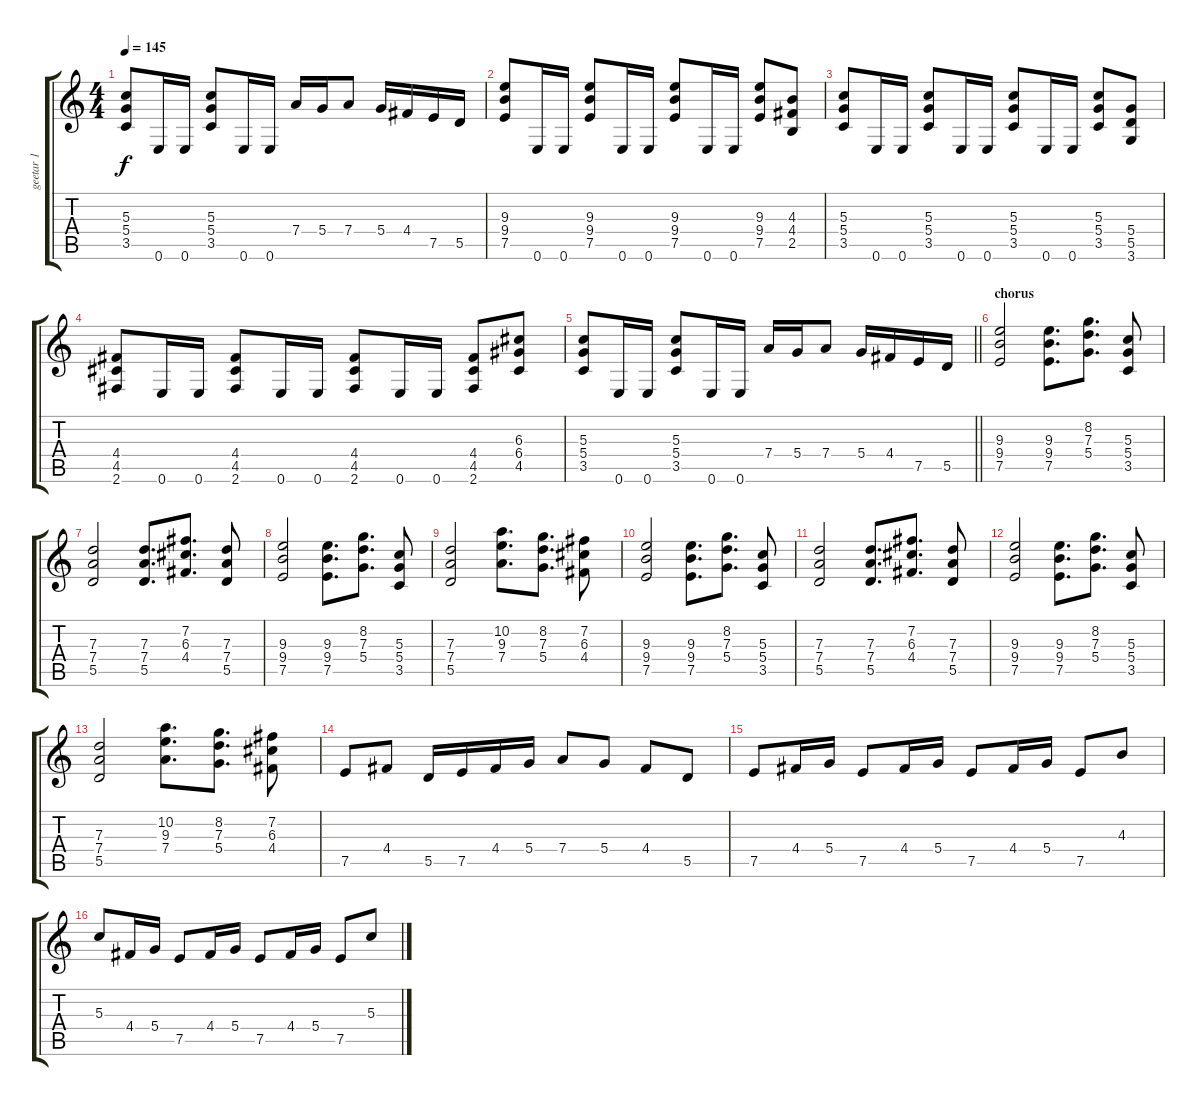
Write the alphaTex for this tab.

\track ("geetar 1" "geetar 1") {instrument distortionguitar}
\staff {score tabs}
\tuning (E4 B3 G3 D3 A2 E2) {hide}
\ts (4 4)
\tempo 145
\clef g2
\ks c
(5.3 5.4 3.5).8{dy f} 0.6.16 0.6.16 (5.3 5.4 3.5).8 0.6.16 0.6.16 7.4.16 5.4.16 7.4.8 5.4.16 4.4.16 7.5.16 5.5.16 |
(9.3 9.4 7.5).8 0.6.16 0.6.16 (9.3 9.4 7.5).8 0.6.16 0.6.16 (9.3 9.4 7.5).8 0.6.16 0.6.16 (9.3 9.4 7.5).8 (4.3 4.4 2.5).8 |
(5.3 5.4 3.5).8 0.6.16 0.6.16 (5.3 5.4 3.5).8 0.6.16 0.6.16 (5.3 5.4 3.5).8 0.6.16 0.6.16 (5.3 5.4 3.5).8 (5.4 5.5 3.6).8 |
(4.4 4.5 2.6).8 0.6.16 0.6.16 (4.4 4.5 2.6).8 0.6.16 0.6.16 (4.4 4.5 2.6).8 0.6.16 0.6.16 (4.4 4.5 2.6).8 (6.3 6.4 4.5).8 |
\barLineRight lightlight
(5.3 5.4 3.5).8 0.6.16 0.6.16 (5.3 5.4 3.5).8 0.6.16 0.6.16 7.4.16 5.4.16 7.4.8 5.4.16 4.4.16 7.5.16 5.5.16 |
\section ("" "chorus")
(9.3 9.4 7.5).2 (9.3 9.4 7.5).8{d} (8.2 7.3 5.4).8{d} (5.3 5.4 3.5).8 |
(7.3 7.4 5.5).2 (7.3 7.4 5.5).8{d} (7.2 6.3 4.4).8{d} (7.3 7.4 5.5).8 |
(9.3 9.4 7.5).2 (9.3 9.4 7.5).8{d} (8.2 7.3 5.4).8{d} (5.3 5.4 3.5).8 |
(7.3 7.4 5.5).2 (10.2 9.3 7.4).8{d} (8.2 7.3 5.4).8{d} (7.2 6.3 4.4).8 |
(9.3 9.4 7.5).2 (9.3 9.4 7.5).8{d} (8.2 7.3 5.4).8{d} (5.3 5.4 3.5).8 |
(7.3 7.4 5.5).2 (7.3 7.4 5.5).8{d} (7.2 6.3 4.4).8{d} (7.3 7.4 5.5).8 |
(9.3 9.4 7.5).2 (9.3 9.4 7.5).8{d} (8.2 7.3 5.4).8{d} (5.3 5.4 3.5).8 |
(7.3 7.4 5.5).2 (10.2 9.3 7.4).8{d} (8.2 7.3 5.4).8{d} (7.2 6.3 4.4).8 |
7.5.8 4.4.8 5.5.16 7.5.16 4.4.16 5.4.16 7.4.8 5.4.8 4.4.8 5.5.8 |
7.5.8 4.4.16 5.4.16 7.5.8 4.4.16 5.4.16 7.5.8 4.4.16 5.4.16 7.5.8 4.3.8 |
5.3.8 4.4.16 5.4.16 7.5.8 4.4.16 5.4.16 7.5.8 4.4.16 5.4.16 7.5.8 5.3.8
